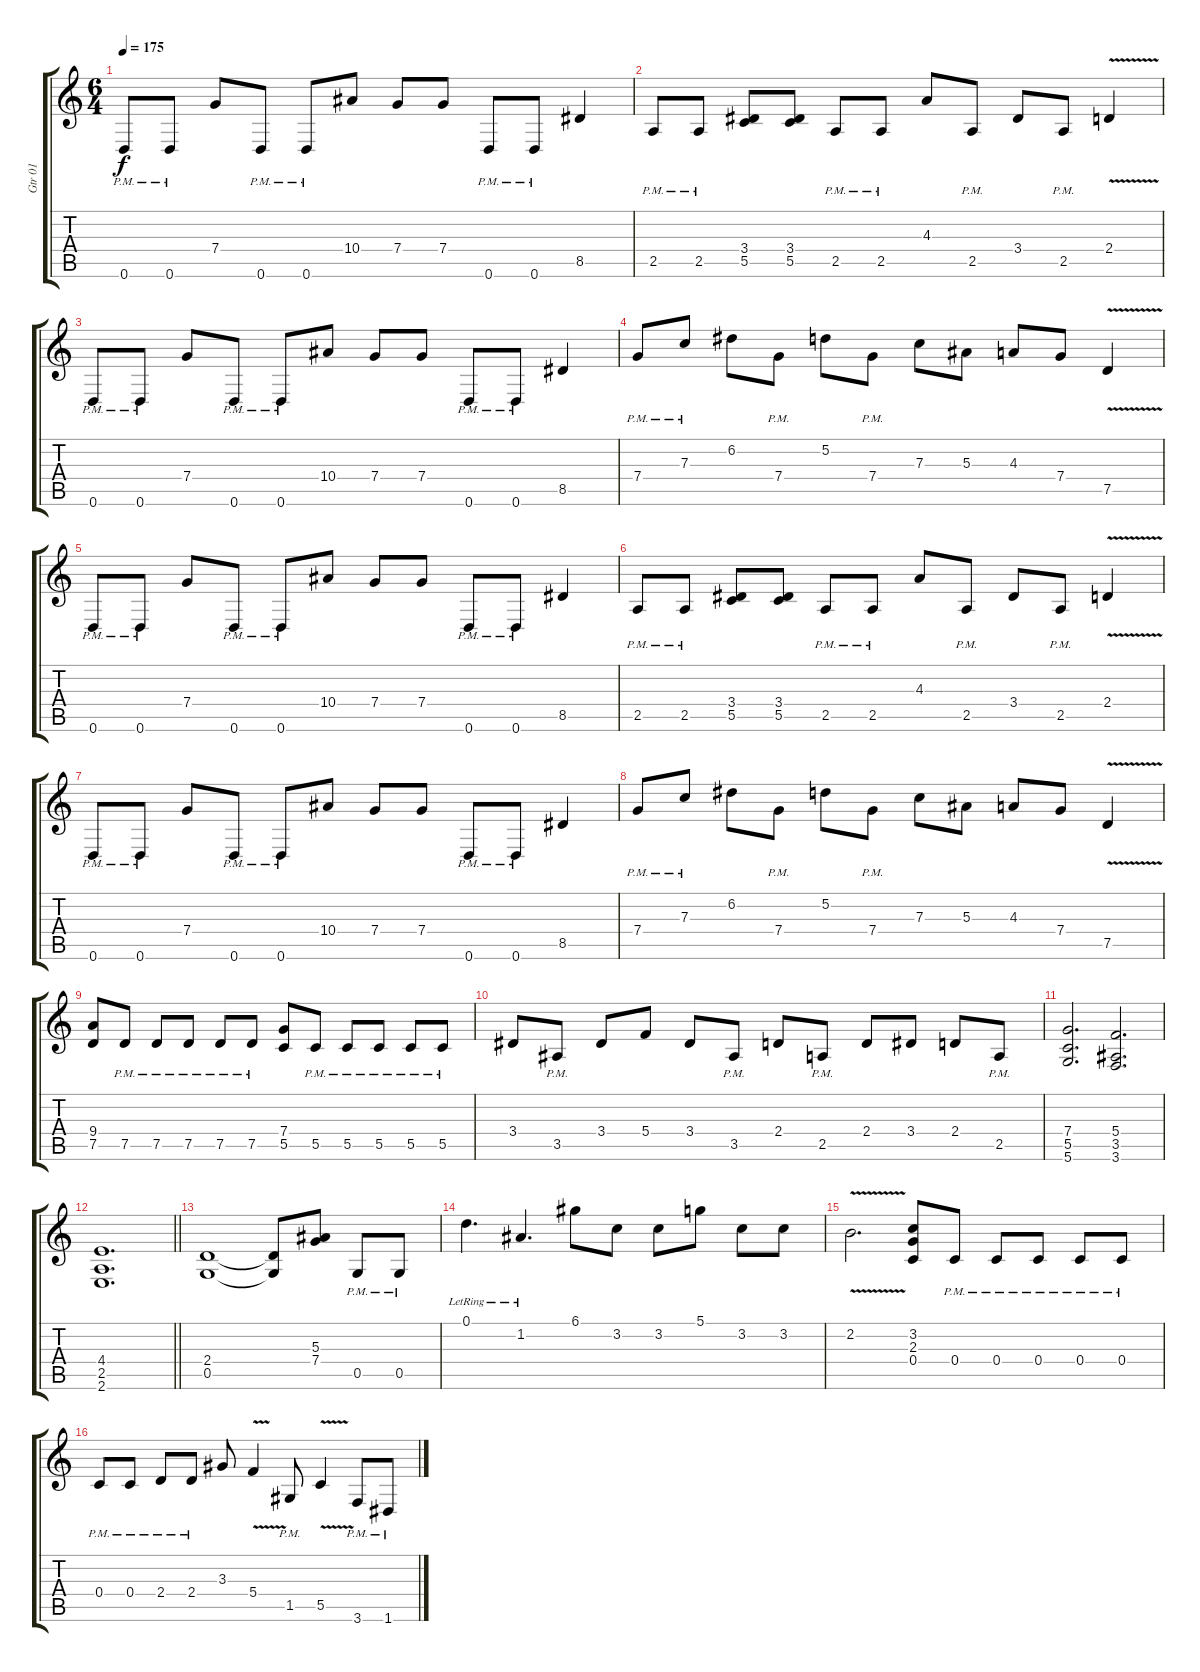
\track ("Gtr 01" "Gtr 01") {instrument distortionguitar}
\staff {score tabs}
\tuning (D4 A3 F3 C3 G2 D2) {hide}
\ts (6 4)
\tempo 175
\clef g2
\ks c
0.6{pm}.8{dy f} 0.6{pm}.8 7.4.8 0.6{pm}.8 0.6{pm}.8 10.4.8 7.4.8 7.4.8 0.6{pm}.8 0.6{pm}.8 8.5.4 |
2.5{pm}.8 2.5{pm}.8 (3.4 5.5).8 (3.4 5.5).8 2.5{pm}.8 2.5{pm}.8 4.3.8 2.5{pm}.8 3.4.8 2.5{pm}.8 2.4{v}.4 |
0.6{pm}.8 0.6{pm}.8 7.4.8 0.6{pm}.8 0.6{pm}.8 10.4.8 7.4.8 7.4.8 0.6{pm}.8 0.6{pm}.8 8.5.4 |
7.4{pm}.8 7.3{pm}.8 6.2.8 7.4{pm}.8 5.2.8 7.4{pm}.8 7.3.8 5.3.8 4.3.8 7.4.8 7.5{v}.4 |
0.6{pm}.8 0.6{pm}.8 7.4.8 0.6{pm}.8 0.6{pm}.8 10.4.8 7.4.8 7.4.8 0.6{pm}.8 0.6{pm}.8 8.5.4 |
2.5{pm}.8 2.5{pm}.8 (3.4 5.5).8 (3.4 5.5).8 2.5{pm}.8 2.5{pm}.8 4.3.8 2.5{pm}.8 3.4.8 2.5{pm}.8 2.4{v}.4 |
0.6{pm}.8 0.6{pm}.8 7.4.8 0.6{pm}.8 0.6{pm}.8 10.4.8 7.4.8 7.4.8 0.6{pm}.8 0.6{pm}.8 8.5.4 |
7.4{pm}.8 7.3{pm}.8 6.2.8 7.4{pm}.8 5.2.8 7.4{pm}.8 7.3.8 5.3.8 4.3.8 7.4.8 7.5{v}.4 |
(9.4 7.5).8 7.5{pm}.8 7.5{pm}.8 7.5{pm}.8 7.5{pm}.8 7.5{pm}.8 (7.4 5.5).8 5.5{pm}.8 5.5{pm}.8 5.5{pm}.8 5.5{pm}.8 5.5{pm}.8 |
3.4.8 3.5{pm}.8 3.4.8 5.4.8 3.4.8 3.5{pm}.8 2.4.8 2.5{pm}.8 2.4.8 3.4.8 2.4.8 2.5{pm}.8 |
(7.4 5.5 5.6).2{d} (5.4 3.5 3.6).2{d} |
\barLineRight lightlight
(4.4 2.5 2.6).1{d} |
(2.4 0.5).1 (2.4{t} 0.5{t}).8 (5.3 7.4).8 0.5{pm}.8 0.5{pm}.8 |
0.1{lr}.4{d} 1.2{lr}.4{d} 6.1.8 3.2.8 3.2.8 5.1.8 3.2.8 3.2.8 |
2.2{v}.2{d} (3.2 2.3 0.4).8 0.4{pm}.8 0.4{pm}.8 0.4{pm}.8 0.4{pm}.8 0.4{pm}.8 |
0.4{pm}.8 0.4{pm}.8 2.4{pm}.8 2.4{pm}.8 3.3.8 5.4{v}.4 1.5{pm}.8 5.5{v}.4 3.6{pm}.8 1.6{pm}.8
